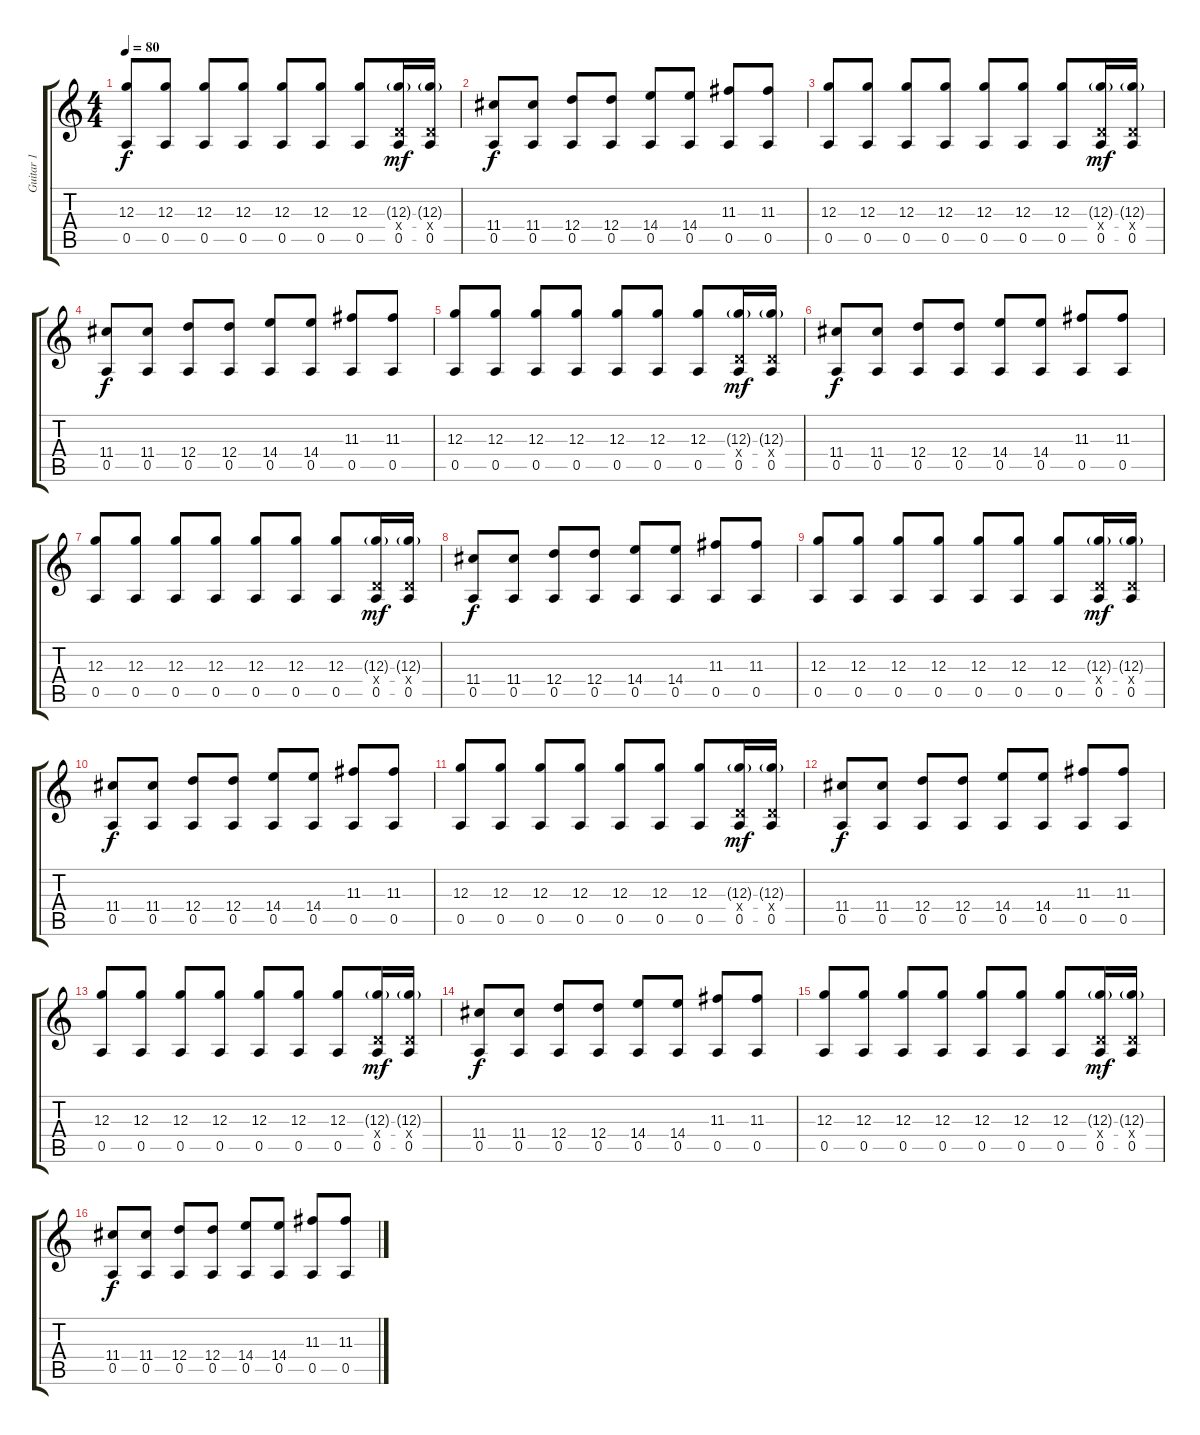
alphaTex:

\track ("Guitar 1" "Guitar 1") {instrument electricguitarjazz}
\staff {score tabs}
\tuning (E4 B3 G3 D3 A2 E2) {hide}
\ts (4 4)
\tempo 80
\clef g2
\ks c
(12.3 0.5).8{dy f} (12.3 0.5).8 (12.3 0.5).8 (12.3 0.5).8 (12.3 0.5).8 (12.3 0.5).8 (12.3 0.5).8 (12.3{g} 0.4{x} 0.5).16{dy mf} (12.3{g} 0.4{x} 0.5).16 |
(11.4 0.5).8{dy f} (11.4 0.5).8 (12.4 0.5).8 (12.4 0.5).8 (14.4 0.5).8 (14.4 0.5).8 (11.3 0.5).8 (11.3 0.5).8 |
(12.3 0.5).8 (12.3 0.5).8 (12.3 0.5).8 (12.3 0.5).8 (12.3 0.5).8 (12.3 0.5).8 (12.3 0.5).8 (12.3{g} 0.4{x} 0.5).16{dy mf} (12.3{g} 0.4{x} 0.5).16 |
(11.4 0.5).8{dy f} (11.4 0.5).8 (12.4 0.5).8 (12.4 0.5).8 (14.4 0.5).8 (14.4 0.5).8 (11.3 0.5).8 (11.3 0.5).8 |
(12.3 0.5).8 (12.3 0.5).8 (12.3 0.5).8 (12.3 0.5).8 (12.3 0.5).8 (12.3 0.5).8 (12.3 0.5).8 (12.3{g} 0.4{x} 0.5).16{dy mf} (12.3{g} 0.4{x} 0.5).16 |
(11.4 0.5).8{dy f} (11.4 0.5).8 (12.4 0.5).8 (12.4 0.5).8 (14.4 0.5).8 (14.4 0.5).8 (11.3 0.5).8 (11.3 0.5).8 |
(12.3 0.5).8 (12.3 0.5).8 (12.3 0.5).8 (12.3 0.5).8 (12.3 0.5).8 (12.3 0.5).8 (12.3 0.5).8 (12.3{g} 0.4{x} 0.5).16{dy mf} (12.3{g} 0.4{x} 0.5).16 |
(11.4 0.5).8{dy f} (11.4 0.5).8 (12.4 0.5).8 (12.4 0.5).8 (14.4 0.5).8 (14.4 0.5).8 (11.3 0.5).8 (11.3 0.5).8 |
(12.3 0.5).8 (12.3 0.5).8 (12.3 0.5).8 (12.3 0.5).8 (12.3 0.5).8 (12.3 0.5).8 (12.3 0.5).8 (12.3{g} 0.4{x} 0.5).16{dy mf} (12.3{g} 0.4{x} 0.5).16 |
(11.4 0.5).8{dy f volume 13 instrument distortionguitar} (11.4 0.5).8 (12.4 0.5).8 (12.4 0.5).8 (14.4 0.5).8 (14.4 0.5).8 (11.3 0.5).8 (11.3 0.5).8 |
(12.3 0.5).8 (12.3 0.5).8 (12.3 0.5).8 (12.3 0.5).8 (12.3 0.5).8 (12.3 0.5).8 (12.3 0.5).8 (12.3{g} 0.4{x} 0.5).16{dy mf} (12.3{g} 0.4{x} 0.5).16 |
(11.4 0.5).8{dy f} (11.4 0.5).8 (12.4 0.5).8 (12.4 0.5).8 (14.4 0.5).8 (14.4 0.5).8 (11.3 0.5).8 (11.3 0.5).8 |
(12.3 0.5).8 (12.3 0.5).8 (12.3 0.5).8 (12.3 0.5).8 (12.3 0.5).8 (12.3 0.5).8 (12.3 0.5).8 (12.3{g} 0.4{x} 0.5).16{dy mf} (12.3{g} 0.4{x} 0.5).16 |
(11.4 0.5).8{dy f} (11.4 0.5).8 (12.4 0.5).8 (12.4 0.5).8 (14.4 0.5).8 (14.4 0.5).8 (11.3 0.5).8 (11.3 0.5).8 |
(12.3 0.5).8 (12.3 0.5).8 (12.3 0.5).8 (12.3 0.5).8 (12.3 0.5).8 (12.3 0.5).8 (12.3 0.5).8 (12.3{g} 0.4{x} 0.5).16{dy mf} (12.3{g} 0.4{x} 0.5).16 |
(11.4 0.5).8{dy f} (11.4 0.5).8 (12.4 0.5).8 (12.4 0.5).8 (14.4 0.5).8 (14.4 0.5).8 (11.3 0.5).8 (11.3 0.5).8
